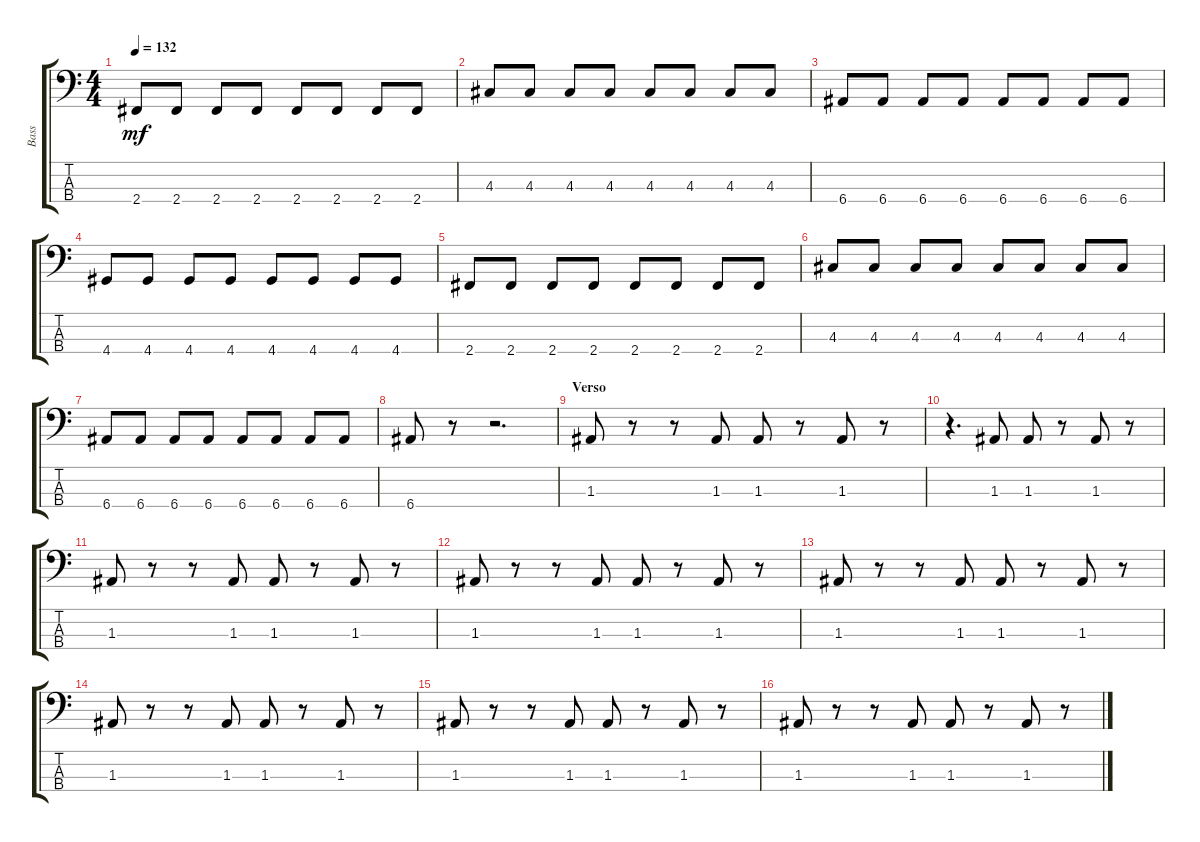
\track ("Bass" "Bass") {instrument electricbassfinger}
\staff {score tabs}
\tuning (G2 D2 A1 E1) {hide}
\ts (4 4)
\tempo 132
\clef f4
\ks c
2.4.8{dy mf instrument electricbassfinger} 2.4.8 2.4.8 2.4.8 2.4.8 2.4.8 2.4.8 2.4.8 |
4.3.8 4.3.8 4.3.8 4.3.8 4.3.8 4.3.8 4.3.8 4.3.8 |
6.4.8 6.4.8 6.4.8 6.4.8 6.4.8 6.4.8 6.4.8 6.4.8 |
4.4.8 4.4.8 4.4.8 4.4.8 4.4.8 4.4.8 4.4.8 4.4.8 |
2.4.8 2.4.8 2.4.8 2.4.8 2.4.8 2.4.8 2.4.8 2.4.8 |
4.3.8 4.3.8 4.3.8 4.3.8 4.3.8 4.3.8 4.3.8 4.3.8 |
6.4.8 6.4.8 6.4.8 6.4.8 6.4.8 6.4.8 6.4.8 6.4.8 |
6.4.8 r.8 r.2{d} |
\section ("" "Verso")
1.3.8 r.8 r.8 1.3.8 1.3.8 r.8 1.3.8 r.8 |
r.4{d} 1.3.8 1.3.8 r.8 1.3.8 r.8 |
1.3.8 r.8 r.8 1.3.8 1.3.8 r.8 1.3.8 r.8 |
1.3.8 r.8 r.8 1.3.8 1.3.8 r.8 1.3.8 r.8 |
1.3.8 r.8 r.8 1.3.8 1.3.8 r.8 1.3.8 r.8 |
1.3.8 r.8 r.8 1.3.8 1.3.8 r.8 1.3.8 r.8 |
1.3.8 r.8 r.8 1.3.8 1.3.8 r.8 1.3.8 r.8 |
1.3.8 r.8 r.8 1.3.8 1.3.8 r.8 1.3.8 r.8
